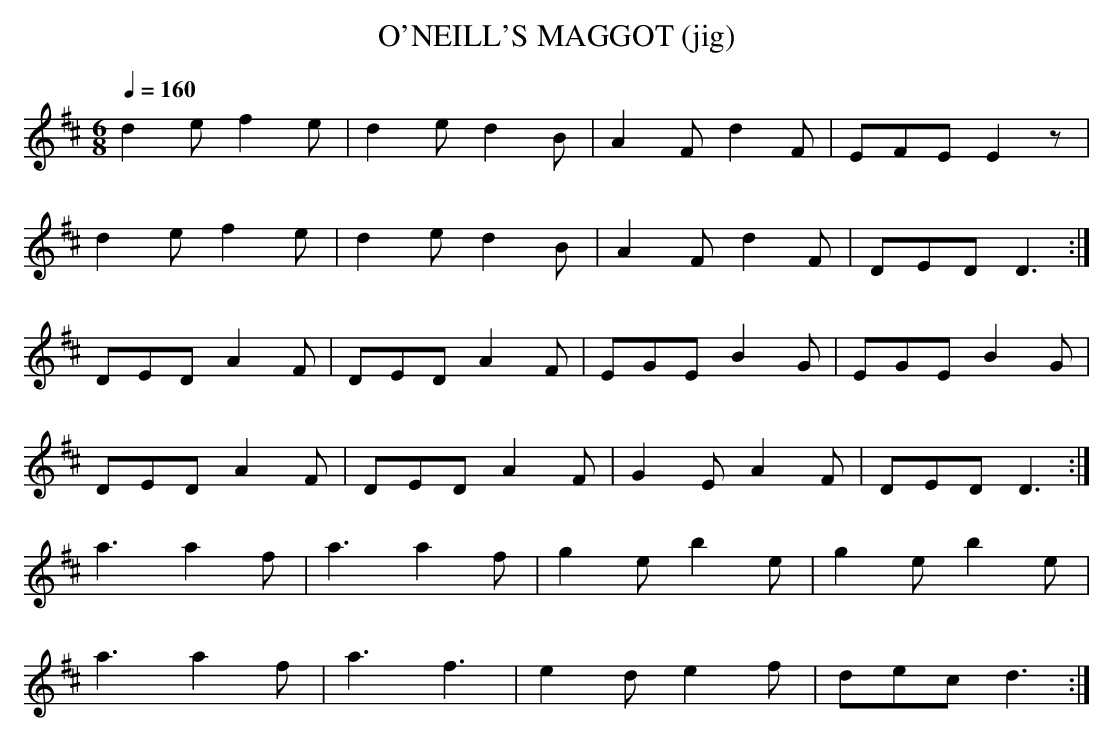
X:1
T:O'NEILL'S MAGGOT (jig)
Q:1/4=160
L:1/8
M:6/8
K:D
d2e f2e|d2e d2B|A2F d2F|EFE E2z|
d2e f2e|d2e d2B|A2F d2F|DED D3 :|
DED A2F|DED A2F|EGE B2G|EGE B2G|
DED A2F|DED A2F|G2E A2F|DED D3 :|
a3 a2f|a3 a2f|g2e b2e|g2e b2e|
a3 a2f|a3 f3|e2d e2f|dec d3 :|
